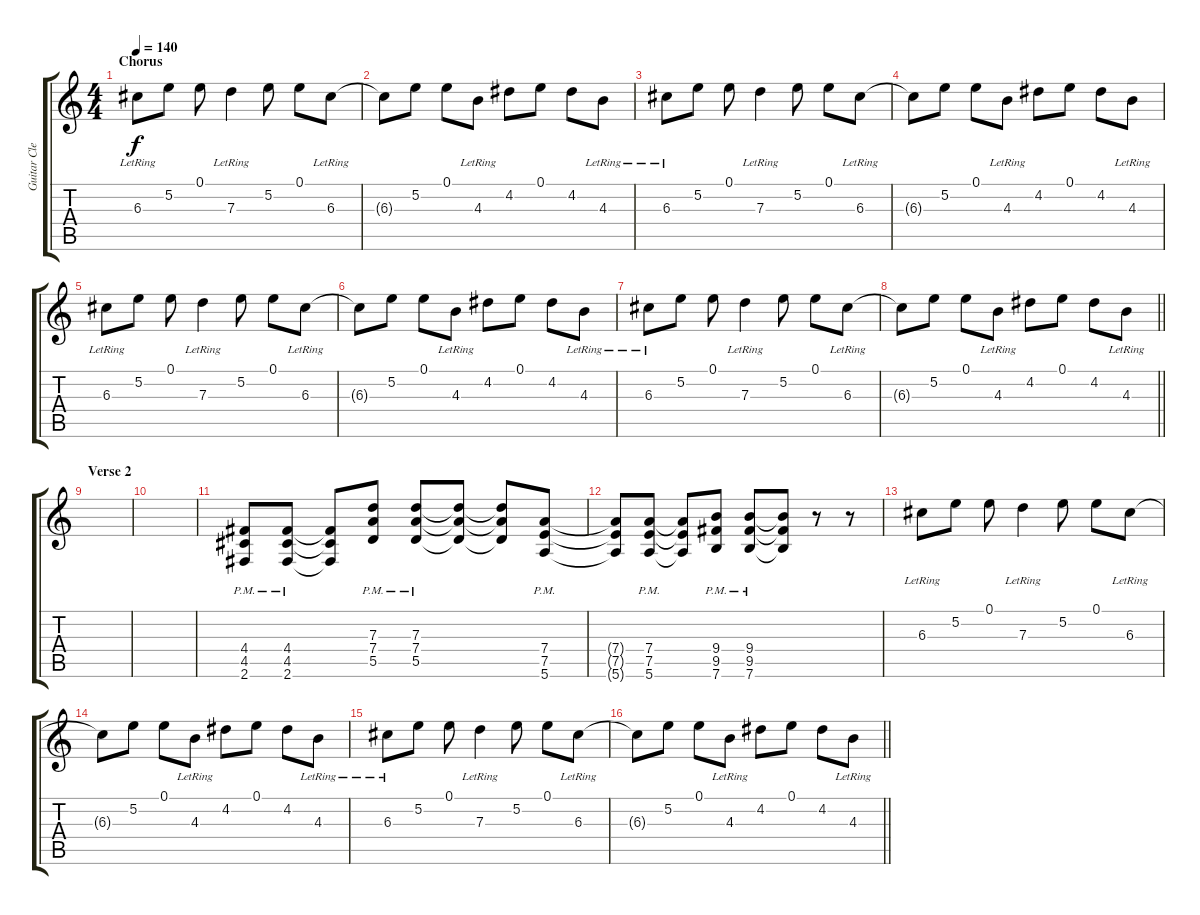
\track ("Guitar Clean" "Guitar Cle") {instrument electricguitarclean}
\staff {score tabs}
\tuning (E4 B3 G3 D3 A2 E2) {hide}
\ts (4 4)
\section ("" "Chorus")
\tempo 140
\clef g2
\ks c
6.3{lr}.8{dy f} 5.2.8 0.1.8 7.3{lr}.4 5.2.8 0.1.8 6.3{lr}.8 |
6.3{t}.8 5.2.8 0.1.8 4.3{lr}.8 4.2.8 0.1.8 4.2.8 4.3{lr}.8 |
6.3{lr}.8 5.2.8 0.1.8 7.3{lr}.4 5.2.8 0.1.8 6.3{lr}.8 |
6.3{t}.8 5.2.8 0.1.8 4.3{lr}.8 4.2.8 0.1.8 4.2.8 4.3{lr}.8 |
6.3{lr}.8 5.2.8 0.1.8 7.3{lr}.4 5.2.8 0.1.8 6.3{lr}.8 |
6.3{t}.8 5.2.8 0.1.8 4.3{lr}.8 4.2.8 0.1.8 4.2.8 4.3{lr}.8 |
6.3{lr}.8 5.2.8 0.1.8 7.3{lr}.4 5.2.8 0.1.8 6.3{lr}.8 |
\barLineRight lightlight
6.3{t}.8 5.2.8 0.1.8 4.3{lr}.8 4.2.8 0.1.8 4.2.8 4.3{lr}.8 |
\section ("" "Verse 2")
|
|
(4.4{pm} 4.5{pm} 2.6{pm}).8 (4.4{pm} 4.5{pm} 2.6{pm}).8 (4.4{t} 4.5{t} 2.6{t}).8 (7.3{pm} 7.4{pm} 5.5{pm}).8 (7.3{pm} 7.4{pm} 5.5{pm}).8 (7.3{t} 7.4{t} 5.5{t}).8 (7.3{t} 7.4{t} 5.5{t}).8 (7.4{pm} 7.5{pm} 5.6{pm}).8 |
(7.4{t} 7.5{t} 5.6{t}).8 (7.4{pm} 7.5{pm} 5.6{pm}).8 (7.4{t} 7.5{t} 5.6{t}).8 (9.4{pm} 9.5{pm} 7.6{pm}).8 (9.4{pm} 9.5{pm} 7.6{pm}).8 (9.4{t} 9.5{t} 7.6{t}).8 r.8 r.8 |
6.3{lr}.8 5.2.8 0.1.8 7.3{lr}.4 5.2.8 0.1.8 6.3{lr}.8 |
6.3{t}.8 5.2.8 0.1.8 4.3{lr}.8 4.2.8 0.1.8 4.2.8 4.3{lr}.8 |
6.3{lr}.8 5.2.8 0.1.8 7.3{lr}.4 5.2.8 0.1.8 6.3{lr}.8 |
\barLineRight lightlight
6.3{t}.8 5.2.8 0.1.8 4.3{lr}.8 4.2.8 0.1.8 4.2.8 4.3{lr}.8
